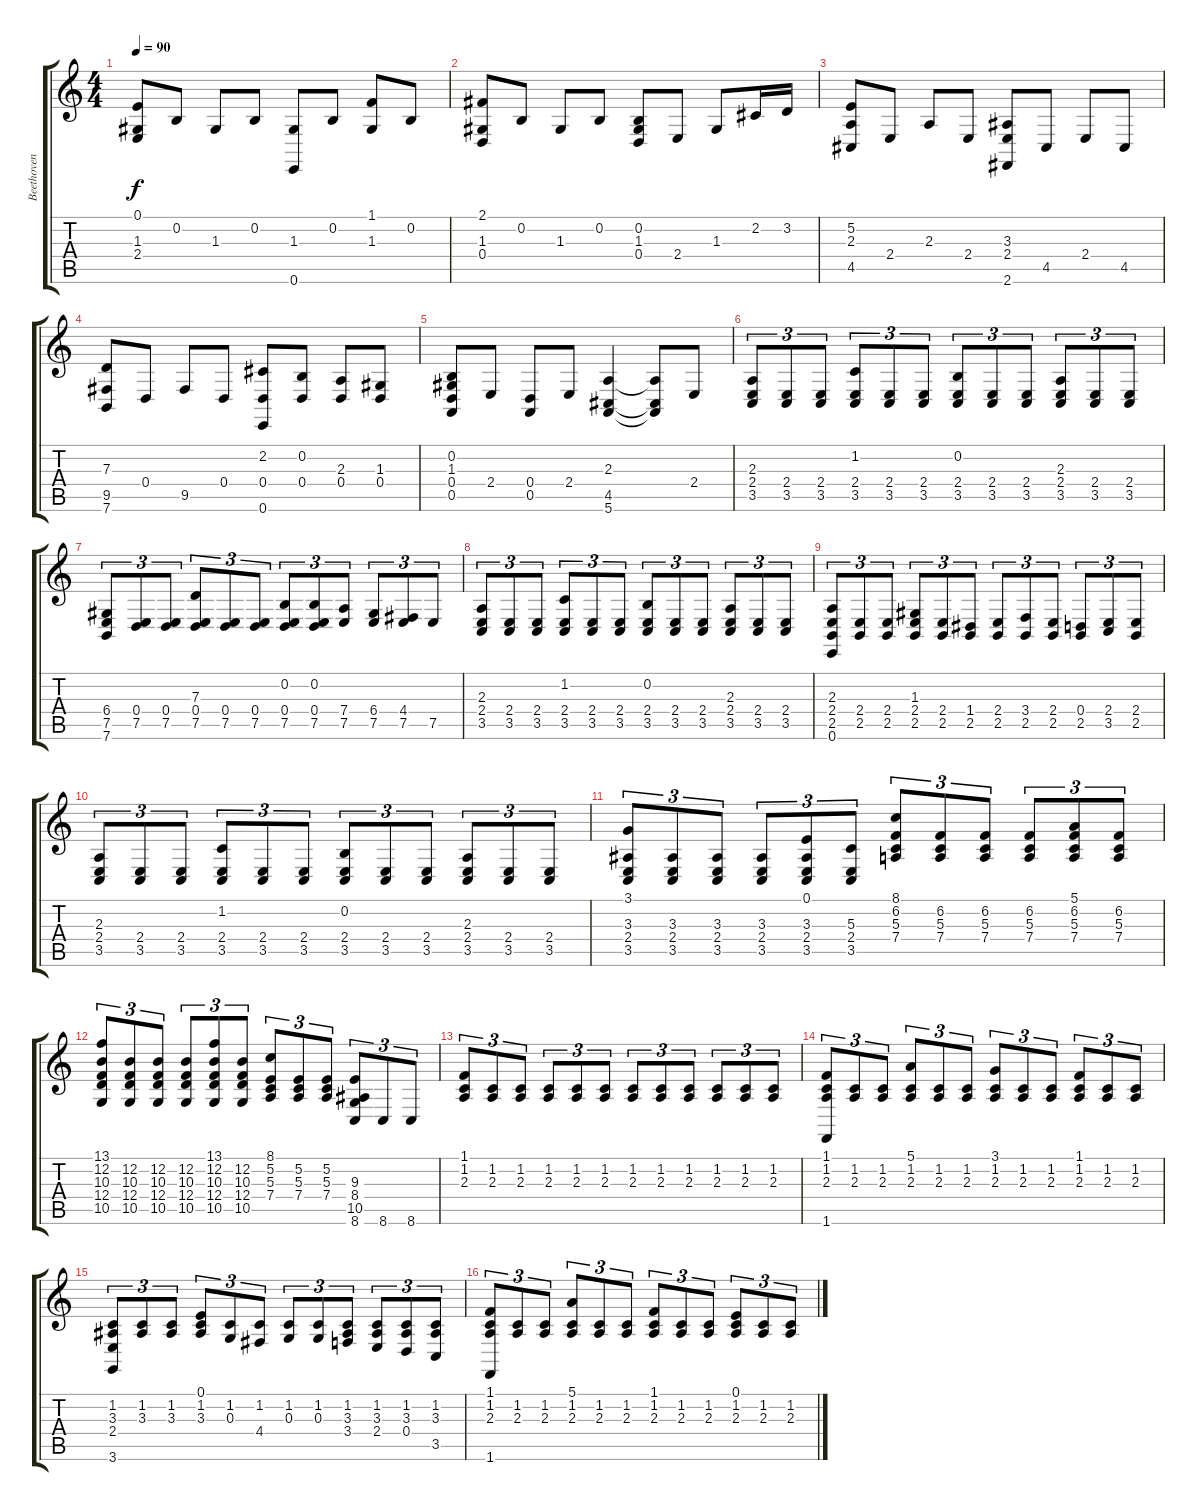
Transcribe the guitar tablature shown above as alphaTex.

\track ("Beethoven" "Beethoven") {instrument acousticgrandpiano}
\staff {score tabs}
\tuning (E4 B3 G3 D3 A2 E2) {hide}
\ts (4 4)
\tempo 90
\clef g2
\ks c
(0.1 1.3 2.4).8{dy f} 0.2.8 1.3.8 0.2.8 (1.3 0.6).8 0.2.8 (1.1 1.3).8 0.2.8 |
(2.1 1.3 0.4).8 0.2.8 1.3.8 0.2.8 (0.2 1.3 0.4).8 2.4.8 1.3.8 2.2.16 3.2.16 |
(5.2 2.3 4.5).8 2.4.8 2.3.8 2.4.8 (3.3 2.4 2.6).8 4.5.8 2.4.8 4.5.8 |
(7.3 9.5 7.6).8 0.4.8 9.5.8 0.4.8 (2.2 0.4 0.6).8 (0.2 0.4).8 (2.3 0.4).8 (1.3 0.4).8 |
(0.2 1.3 0.4 0.5).8 2.4.8 (0.4 0.5).8 2.4.8 (2.3 4.5 5.6).4 (2.3{t} 4.5{t} 5.6{t}).8 2.4.8 |
(2.3 2.4 3.5).8{tu (3 2)} (2.4 3.5).8{tu (3 2)} (2.4 3.5).8{tu (3 2)} (1.2 2.4 3.5).8{tu (3 2)} (2.4 3.5).8{tu (3 2)} (2.4 3.5).8{tu (3 2)} (0.2 2.4 3.5).8{tu (3 2)} (2.4 3.5).8{tu (3 2)} (2.4 3.5).8{tu (3 2)} (2.3 2.4 3.5).8{tu (3 2)} (2.4 3.5).8{tu (3 2)} (2.4 3.5).8{tu (3 2)} |
(6.4 7.5 7.6).8{tu (3 2)} (0.4 7.5).8{tu (3 2)} (0.4 7.5).8{tu (3 2)} (7.3 0.4 7.5).8{tu (3 2)} (0.4 7.5).8{tu (3 2)} (0.4 7.5).8{tu (3 2)} (0.2 0.4 7.5).8{tu (3 2)} (0.2 0.4 7.5).8{tu (3 2)} (7.4 7.5).8{tu (3 2)} (6.4 7.5).8{tu (3 2)} (4.4 7.5).8{tu (3 2)} 7.5.8{tu (3 2)} |
(2.3 2.4 3.5).8{tu (3 2)} (2.4 3.5).8{tu (3 2)} (2.4 3.5).8{tu (3 2)} (1.2 2.4 3.5).8{tu (3 2)} (2.4 3.5).8{tu (3 2)} (2.4 3.5).8{tu (3 2)} (0.2 2.4 3.5).8{tu (3 2)} (2.4 3.5).8{tu (3 2)} (2.4 3.5).8{tu (3 2)} (2.3 2.4 3.5).8{tu (3 2)} (2.4 3.5).8{tu (3 2)} (2.4 3.5).8{tu (3 2)} |
(2.3 2.4 2.5 0.6).8{tu (3 2)} (2.4 2.5).8{tu (3 2)} (2.4 2.5).8{tu (3 2)} (1.3 2.4 2.5).8{tu (3 2)} (2.4 2.5).8{tu (3 2)} (1.4 2.5).8{tu (3 2)} (2.4 2.5).8{tu (3 2)} (3.4 2.5).8{tu (3 2)} (2.4 2.5).8{tu (3 2)} (0.4 2.5).8{tu (3 2)} (2.4 3.5).8{tu (3 2)} (2.4 2.5).8{tu (3 2)} |
(2.3 2.4 3.5).8{tu (3 2)} (2.4 3.5).8{tu (3 2)} (2.4 3.5).8{tu (3 2)} (1.2 2.4 3.5).8{tu (3 2)} (2.4 3.5).8{tu (3 2)} (2.4 3.5).8{tu (3 2)} (0.2 2.4 3.5).8{tu (3 2)} (2.4 3.5).8{tu (3 2)} (2.4 3.5).8{tu (3 2)} (2.3 2.4 3.5).8{tu (3 2)} (2.4 3.5).8{tu (3 2)} (2.4 3.5).8{tu (3 2)} |
(3.1 3.3 2.4 3.5).8{tu (3 2)} (3.3 2.4 3.5).8{tu (3 2)} (3.3 2.4 3.5).8{tu (3 2)} (3.3 2.4 3.5).8{tu (3 2)} (0.1 3.3 2.4 3.5).8{tu (3 2)} (5.3 2.4 3.5).8{tu (3 2)} (8.1 6.2 5.3 7.4).8{tu (3 2)} (6.2 5.3 7.4).8{tu (3 2)} (6.2 5.3 7.4).8{tu (3 2)} (6.2 5.3 7.4).8{tu (3 2)} (5.1 6.2 5.3 7.4).8{tu (3 2)} (6.2 5.3 7.4).8{tu (3 2)} |
(13.1 12.2 10.3 12.4 10.5).8{tu (3 2)} (12.2 10.3 12.4 10.5).8{tu (3 2)} (12.2 10.3 12.4 10.5).8{tu (3 2)} (12.2 10.3 12.4 10.5).8{tu (3 2)} (13.1 12.2 10.3 12.4 10.5).8{tu (3 2)} (12.2 10.3 12.4 10.5).8{tu (3 2)} (8.1 5.2 5.3 7.4).8{tu (3 2)} (5.2 5.3 7.4).8{tu (3 2)} (5.2 5.3 7.4).8{tu (3 2)} (9.3 8.4 10.5 8.6).8{tu (3 2)} 8.6.8{tu (3 2)} 8.6.8{tu (3 2)} |
(1.1 1.2 2.3).8{tu (3 2)} (1.2 2.3).8{tu (3 2)} (1.2 2.3).8{tu (3 2)} (1.2 2.3).8{tu (3 2)} (1.2 2.3).8{tu (3 2)} (1.2 2.3).8{tu (3 2)} (1.2 2.3).8{tu (3 2)} (1.2 2.3).8{tu (3 2)} (1.2 2.3).8{tu (3 2)} (1.2 2.3).8{tu (3 2)} (1.2 2.3).8{tu (3 2)} (1.2 2.3).8{tu (3 2)} |
(1.1 1.2 2.3 1.6).8{tu (3 2)} (1.2 2.3).8{tu (3 2)} (1.2 2.3).8{tu (3 2)} (5.1 1.2 2.3).8{tu (3 2)} (1.2 2.3).8{tu (3 2)} (1.2 2.3).8{tu (3 2)} (3.1 1.2 2.3).8{tu (3 2)} (1.2 2.3).8{tu (3 2)} (1.2 2.3).8{tu (3 2)} (1.1 1.2 2.3).8{tu (3 2)} (1.2 2.3).8{tu (3 2)} (1.2 2.3).8{tu (3 2)} |
(1.2 3.3 2.4 3.6).8{tu (3 2)} (1.2 3.3).8{tu (3 2)} (1.2 3.3).8{tu (3 2)} (0.1 1.2 3.3).8{tu (3 2)} (1.2 0.3).8{tu (3 2)} (1.2 4.4).8{tu (3 2)} (1.2 0.3).8{tu (3 2)} (1.2 0.3).8{tu (3 2)} (1.2 3.3 3.4).8{tu (3 2)} (1.2 3.3 2.4).8{tu (3 2)} (1.2 3.3 0.4).8{tu (3 2)} (1.2 3.3 3.5).8{tu (3 2)} |
(1.1 1.2 2.3 1.6).8{tu (3 2)} (1.2 2.3).8{tu (3 2)} (1.2 2.3).8{tu (3 2)} (5.1 1.2 2.3).8{tu (3 2)} (1.2 2.3).8{tu (3 2)} (1.2 2.3).8{tu (3 2)} (1.1 1.2 2.3).8{tu (3 2)} (1.2 2.3).8{tu (3 2)} (1.2 2.3).8{tu (3 2)} (0.1 1.2 2.3).8{tu (3 2)} (1.2 2.3).8{tu (3 2)} (1.2 2.3).8{tu (3 2)}
